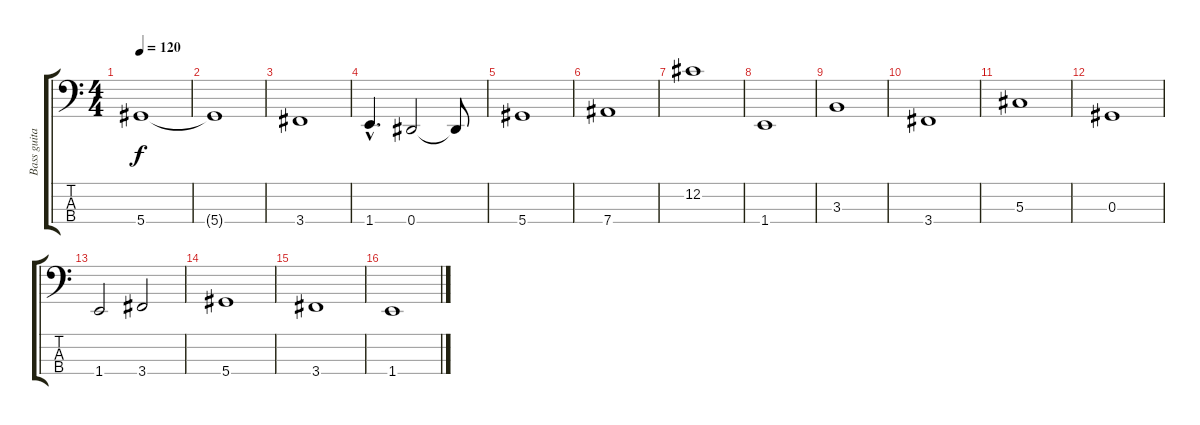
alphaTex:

\track ("Bass guitar" "Bass guita") {instrument electricbassfinger}
\staff {score tabs}
\tuning (Gb2 Db2 Ab1 Eb1) {hide}
\ts (4 4)
\tempo 120
\clef f4
\ks c
5.4.1{dy f} |
5.4{t}.1 |
3.4.1 |
1.4{hac}.4{d} 0.4.2 0.4{t}.8 |
5.4.1 |
7.4.1 |
12.2.1 |
1.4.1 |
3.3.1 |
3.4.1 |
5.3.1 |
0.3.1 |
1.4.2 3.4.2 |
5.4.1 |
3.4.1 |
1.4.1
